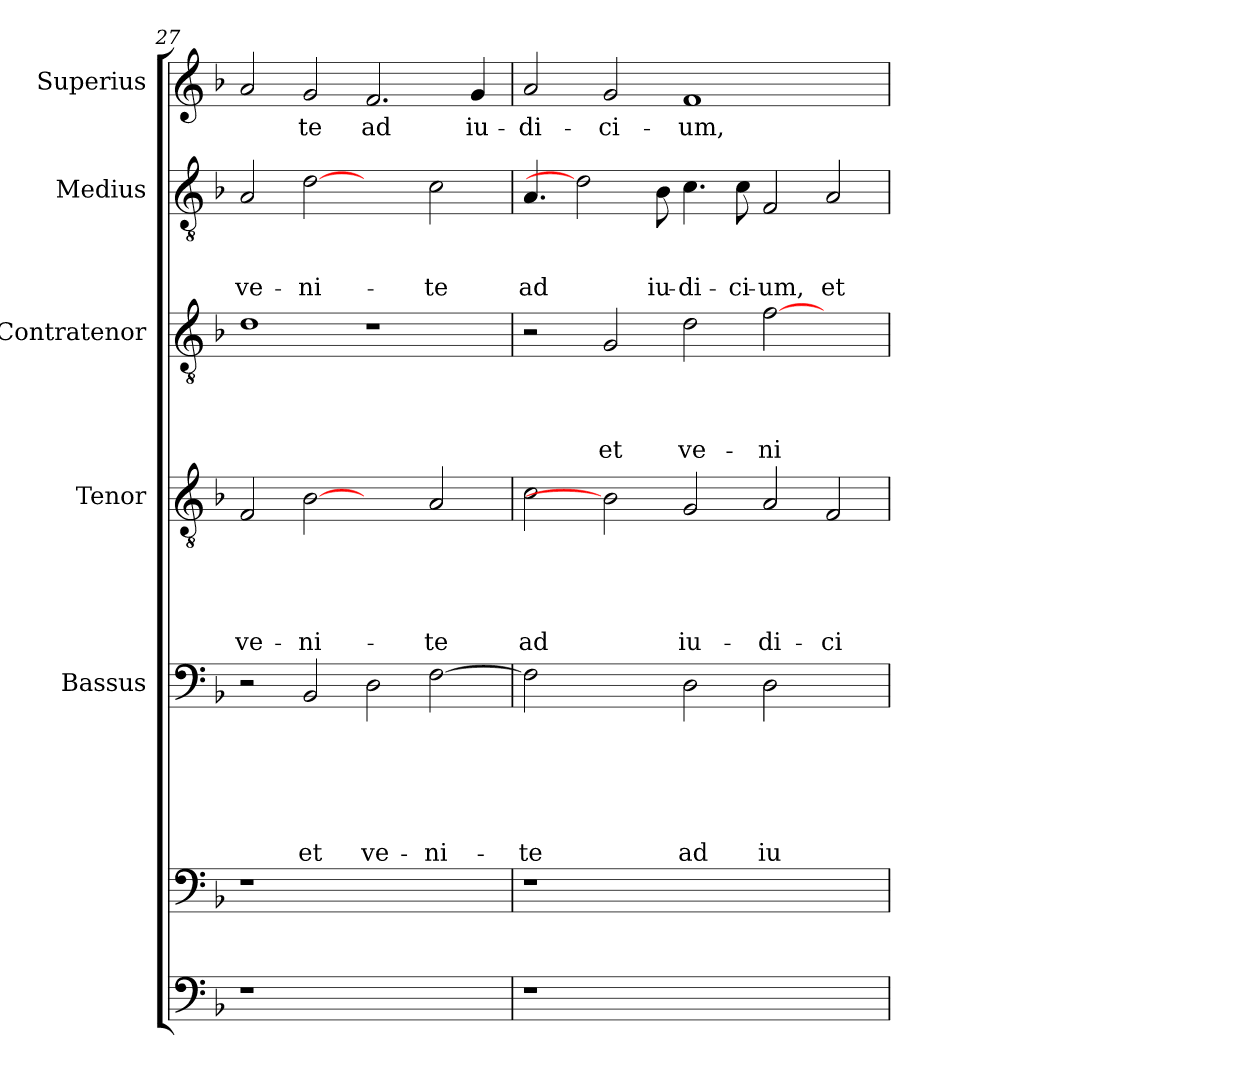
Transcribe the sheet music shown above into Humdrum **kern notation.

**kern	**kern	**kern	**text	**text	**text	**text	**text	**text	**kern	**text	**text	**text	**text	**text	**kern	**text	**text	**text	**text	**kern	**text	**text	**text	**kern	**text
*part7	*part6	*part5	*part5	*part5	*part5	*part5	*part5	*part5	*part4	*part4	*part4	*part4	*part4	*part4	*part3	*part3	*part3	*part3	*part3	*part2	*part2	*part2	*part2	*part1	*part1
*staff7	*staff6	*staff5	*staff5	*staff5	*staff5	*staff5	*staff5	*staff5	*staff4	*staff4	*staff4	*staff4	*staff4	*staff4	*staff3	*staff3	*staff3	*staff3	*staff3	*staff2	*staff2	*staff2	*staff2	*staff1	*staff1
*	*	*I"Bassus	*	*	*	*	*	*	*I"Tenor	*	*	*	*	*	*I"Contratenor	*	*	*	*	*I"Medius	*	*	*	*I"Superius	*
!!LO:LB:g=z
*clefF4	*clefF4	*clefF4	*	*	*	*	*	*	*clefGv2	*	*	*	*	*	*clefGv2	*	*	*	*	*clefGv2	*	*	*	*clefG2	*
*k[b-]	*k[b-]	*k[b-]	*	*	*	*	*	*	*k[b-]	*	*	*	*	*	*k[b-]	*	*	*	*	*k[b-]	*	*	*	*k[b-]	*
*F:	*F:	*F:	*	*	*	*	*	*	*F:	*	*	*	*	*	*F:	*	*	*	*	*F:	*	*	*	*F:	*
=27	=27	=27	=27	=27	=27	=27	=27	=27	=27	=27	=27	=27	=27	=27	=27	=27	=27	=27	=27	=27	=27	=27	=27	=27	=27
!	!	!	!	!	!	!	!	!	!	!	!	!	!	!LO:LY:b	!	!	!	!	!	!	!	!	!LO:LY:b	!	!
1r	1r	2r	.	.	.	.	.	.	2F/	.	.	.	.	ve-	1d	.	.	.	.	2A/	.	.	ve-	2a/	.
!	!	!	!	!	!	!	!	!LO:LY:b	!	!	!	!	!	!LO:LY:b	!	!	!	!	!	!	!	!	!LO:LY:b	!	!LO:LY:b
.	.	2BB-/	.	.	.	.	.	et	[2B-	.	.	.	.	-ni-	.	.	.	.	.	[2d	.	.	-ni-	2g/	-te
!	!	!	!	!	!	!	!	!LO:LY:b	!	!	!	!	!	!	!	!	!	!	!	!	!	!	!	!	!LO:LY:b
1ryy	1ryy	2D\	.	.	.	.	.	ve-	2ryy	.	.	.	.	.	1r	.	.	.	.	2ryy	.	.	.	2.f/	ad
!	!	!	!	!	!	!	!	!LO:LY:b	!	!	!	!	!	!LO:LY:b	!	!	!	!	!	!	!	!	!LO:LY:b	!	!
.	.	[>2F\	.	.	.	.	.	-ni-	2A/	.	.	.	.	-te	.	.	.	.	.	2c\	.	.	-te	.	.
!	!	!	!	!	!	!	!	!	!	!	!	!	!	!	!	!	!	!	!	!	!	!	!	!	!LO:LY:b
.	.	.	.	.	.	.	.	.	.	.	.	.	.	.	.	.	.	.	.	.	.	.	.	4g/	iu-
=28	=28	=28	=28	=28	=28	=28	=28	=28	=28	=28	=28	=28	=28	=28	=28	=28	=28	=28	=28	=28	=28	=28	=28	=28	=28
!	!	!	!	!	!	!	!	!LO:LY:b	!	!	!	!	!	!LO:LY:b	!	!	!	!	!	!	!	!	!LO:LY:b	!	!LO:LY:b
1r	1r	2F\]	.	.	.	.	.	-te	2c\	.	.	.	.	ad	2r	.	.	.	.	4.A/	.	.	ad	2a/	-di-
.	.	.	.	.	.	.	.	.	.	.	.	.	.	.	.	.	.	.	.	2d]	.	.	.	.	.
!	!	!	!	!	!	!	!	!	!	!	!	!	!	!	!	!	!	!	!LO:LY:b	!	!	!	!	!	!LO:LY:b
.	.	2ryy	.	.	.	.	.	.	2B-]	.	.	.	.	.	2G/	.	.	.	et	.	.	.	.	2g/	-ci-
!	!	!	!	!	!	!	!	!	!	!	!	!	!	!	!	!	!	!	!	!	!	!	!LO:LY:b	!	!
.	.	.	.	.	.	.	.	.	.	.	.	.	.	.	.	.	.	.	.	8B-\	.	.	iu-	.	.
!	!	!	!	!	!	!	!	!LO:LY:b	!	!	!	!	!	!LO:LY:b	!	!	!	!	!LO:LY:b	!	!	!	!LO:LY:b	!	!LO:LY:b
1.ryy	1.ryy	2D\	.	.	.	.	.	ad	2G/	.	.	.	.	iu-	2d\	.	.	.	ve-	4.c\	.	.	-di-	1f	-um,
!	!	!	!	!	!	!	!	!	!	!	!	!	!	!	!	!	!	!	!	!	!	!	!LO:LY:b	!	!
.	.	.	.	.	.	.	.	.	.	.	.	.	.	.	.	.	.	.	.	8c\	.	.	-ci-	.	.
!	!	!	!	!	!	!	!	!LO:LY:b	!	!	!	!	!	!LO:LY:b	!	!	!	!	!LO:LY:b	!	!	!	!LO:LY:b	!	!
.	.	2D\	.	.	.	.	.	iu-	2A/	.	.	.	.	-di-	[>2f\	.	.	.	-ni-	2F/	.	.	-um,	.	.
!	!	!	!	!	!	!	!	!	!	!	!	!	!	!LO:LY:b	!	!	!	!	!	!	!	!	!LO:LY:b	!	!
.	.	2ryy	.	.	.	.	.	.	2F/	.	.	.	.	-ci-	2ryy	.	.	.	.	2A/	.	.	et	2ryy	.
=	=	=	=	=	=	=	=	=	=	=	=	=	=	=	=	=	=	=	=	=	=	=	=	=	=
*-	*-	*-	*-	*-	*-	*-	*-	*-	*-	*-	*-	*-	*-	*-	*-	*-	*-	*-	*-	*-	*-	*-	*-	*-	*-
